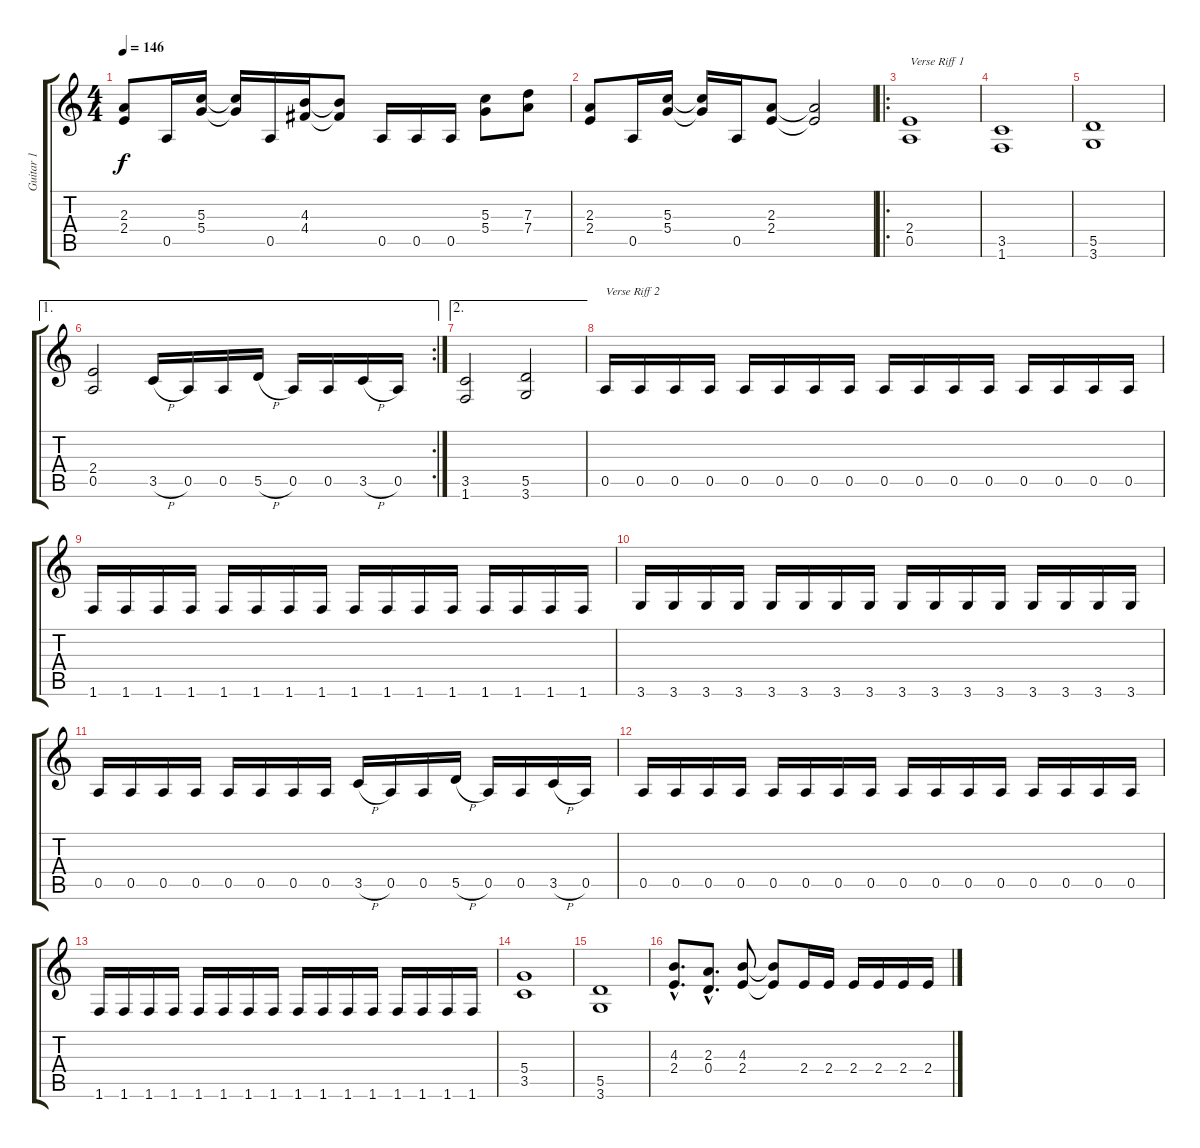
\track ("Guitar 1" "Guitar 1") {instrument distortionguitar}
\staff {score tabs}
\tuning (E4 B3 G3 D3 A2 E2) {hide}
\ts (4 4)
\tempo 146
\clef g2
\ks c
(2.3 2.4).8{dy f} 0.5.16 (5.3 5.4).16 (5.3{t} 5.4{t}).16 0.5.16 (4.3 4.4).16 (4.3{t} 4.4{t}).8 0.5.16 0.5.16 0.5.16 (5.3 5.4).8 (7.3 7.4).8 |
(2.3 2.4).8 0.5.16 (5.3 5.4).16 (5.3{t} 5.4{t}).16 0.5.16 (2.3 2.4).8 (2.3{t} 2.4{t}).2 |
\ro
(2.4 0.5).1{txt "Verse Riff 1"} |
(3.5 1.6).1 |
(5.5 3.6).1 |
\ae 1
\rc 2
(2.4 0.5).2 3.5{h}.16 0.5.16 0.5.16 5.5{h}.16 0.5.16 0.5.16 3.5{h}.16 0.5.16 |
\ae 2
(3.5 1.6).2 (5.5 3.6).2 |
0.5.16{txt "Verse Riff 2"} 0.5.16 0.5.16 0.5.16 0.5.16 0.5.16 0.5.16 0.5.16 0.5.16 0.5.16 0.5.16 0.5.16 0.5.16 0.5.16 0.5.16 0.5.16 |
1.6.16 1.6.16 1.6.16 1.6.16 1.6.16 1.6.16 1.6.16 1.6.16 1.6.16 1.6.16 1.6.16 1.6.16 1.6.16 1.6.16 1.6.16 1.6.16 |
3.6.16 3.6.16 3.6.16 3.6.16 3.6.16 3.6.16 3.6.16 3.6.16 3.6.16 3.6.16 3.6.16 3.6.16 3.6.16 3.6.16 3.6.16 3.6.16 |
0.5.16 0.5.16 0.5.16 0.5.16 0.5.16 0.5.16 0.5.16 0.5.16 3.5{h}.16 0.5.16 0.5.16 5.5{h}.16 0.5.16 0.5.16 3.5{h}.16 0.5.16 |
0.5.16 0.5.16 0.5.16 0.5.16 0.5.16 0.5.16 0.5.16 0.5.16 0.5.16 0.5.16 0.5.16 0.5.16 0.5.16 0.5.16 0.5.16 0.5.16 |
1.6.16 1.6.16 1.6.16 1.6.16 1.6.16 1.6.16 1.6.16 1.6.16 1.6.16 1.6.16 1.6.16 1.6.16 1.6.16 1.6.16 1.6.16 1.6.16 |
(5.4 3.5).1 |
(5.5 3.6).1 |
(4.3{hac} 2.4{hac}).8{d} (2.3{hac} 0.4{hac}).8{d} (4.3 2.4).8 (4.3{t} 2.4{t}).8 2.4.16 2.4.16 2.4.16 2.4.16 2.4.16 2.4.16
